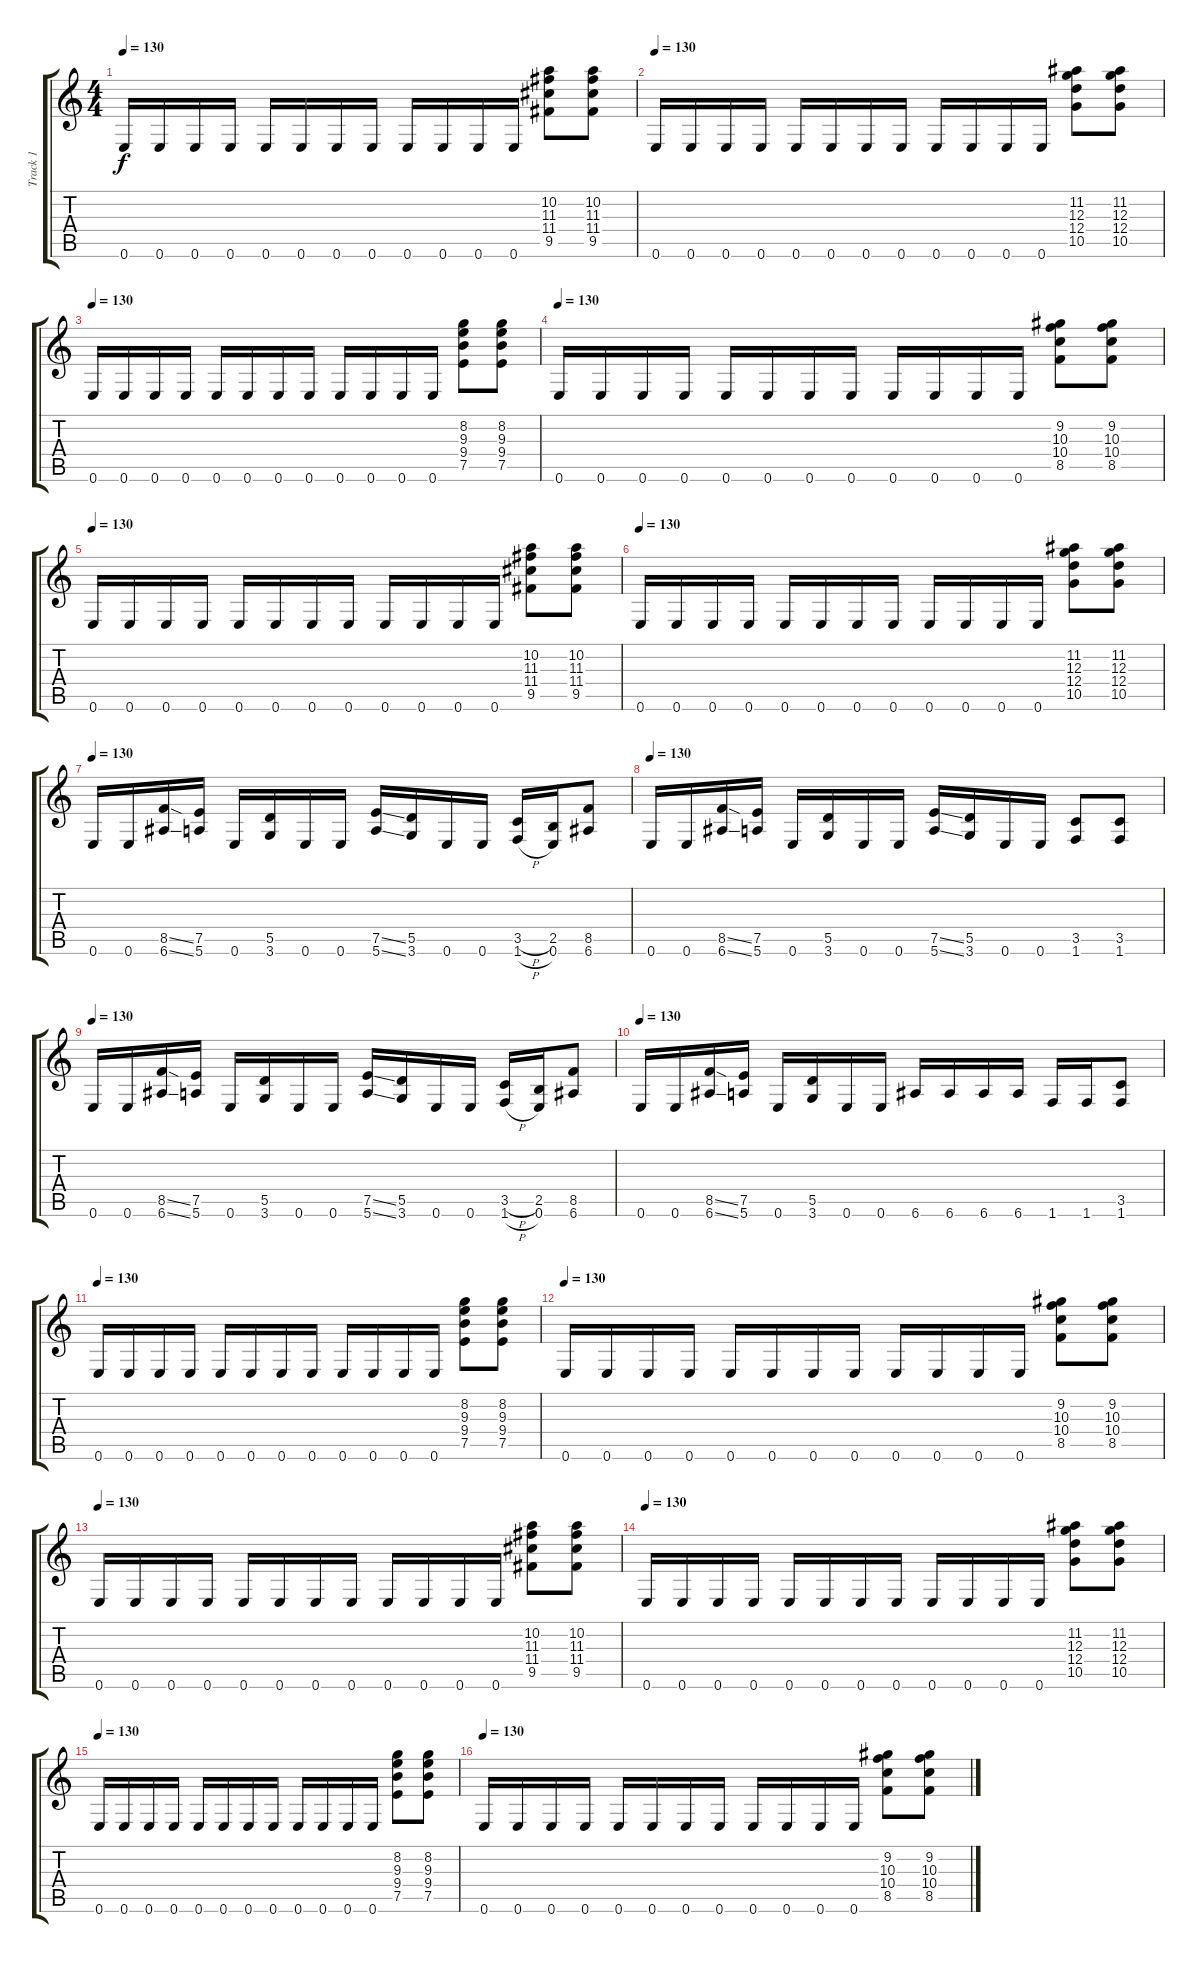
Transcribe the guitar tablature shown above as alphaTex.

\track ("Track 1" "Track 1") {instrument distortionguitar}
\staff {score tabs}
\tuning (E4 B3 G3 D3 A2 E2) {hide}
\ts (4 4)
\tempo 130
\clef g2
\ks c
0.6.16{dy f} 0.6.16 0.6.16 0.6.16 0.6.16 0.6.16 0.6.16 0.6.16 0.6.16 0.6.16 0.6.16 0.6.16 (10.2 11.3 11.4 9.5).8 (10.2 11.3 11.4 9.5).8 |
\tempo 130
0.6.16 0.6.16 0.6.16 0.6.16 0.6.16 0.6.16 0.6.16 0.6.16 0.6.16 0.6.16 0.6.16 0.6.16 (11.2 12.3 12.4 10.5).8 (11.2 12.3 12.4 10.5).8 |
\tempo 130
0.6.16 0.6.16 0.6.16 0.6.16 0.6.16 0.6.16 0.6.16 0.6.16 0.6.16 0.6.16 0.6.16 0.6.16 (8.2 9.3 9.4 7.5).8 (8.2 9.3 9.4 7.5).8 |
\tempo 130
0.6.16 0.6.16 0.6.16 0.6.16 0.6.16 0.6.16 0.6.16 0.6.16 0.6.16 0.6.16 0.6.16 0.6.16 (9.2 10.3 10.4 8.5).8 (9.2 10.3 10.4 8.5).8 |
\tempo 130
0.6.16 0.6.16 0.6.16 0.6.16 0.6.16 0.6.16 0.6.16 0.6.16 0.6.16 0.6.16 0.6.16 0.6.16 (10.2 11.3 11.4 9.5).8 (10.2 11.3 11.4 9.5).8 |
\tempo 130
0.6.16 0.6.16 0.6.16 0.6.16 0.6.16 0.6.16 0.6.16 0.6.16 0.6.16 0.6.16 0.6.16 0.6.16 (11.2 12.3 12.4 10.5).8 (11.2 12.3 12.4 10.5).8 |
\tempo 130
0.6.16 0.6.16 (8.5{ss} 6.6{ss}).16 (7.5 5.6).16 0.6.16 (5.5 3.6).16 0.6.16 0.6.16 (7.5{ss} 5.6{ss}).16 (5.5 3.6).16 0.6.16 0.6.16 (3.5{h} 1.6{h}).16 (2.5 0.6).16 (8.5 6.6).8 |
\tempo 130
0.6.16 0.6.16 (8.5{ss} 6.6{ss}).16 (7.5 5.6).16 0.6.16 (5.5 3.6).16 0.6.16 0.6.16 (7.5{ss} 5.6{ss}).16 (5.5 3.6).16 0.6.16 0.6.16 (3.5 1.6).8 (3.5 1.6).8 |
\tempo 130
0.6.16 0.6.16 (8.5{ss} 6.6{ss}).16 (7.5 5.6).16 0.6.16 (5.5 3.6).16 0.6.16 0.6.16 (7.5{ss} 5.6{ss}).16 (5.5 3.6).16 0.6.16 0.6.16 (3.5{h} 1.6{h}).16 (2.5 0.6).16 (8.5 6.6).8 |
\tempo 130
0.6.16 0.6.16 (8.5{ss} 6.6{ss}).16 (7.5 5.6).16 0.6.16 (5.5 3.6).16 0.6.16 0.6.16 6.6.16 6.6.16 6.6.16 6.6.16 1.6.16 1.6.16 (3.5 1.6).8 |
\tempo 130
0.6.16 0.6.16 0.6.16 0.6.16 0.6.16 0.6.16 0.6.16 0.6.16 0.6.16 0.6.16 0.6.16 0.6.16 (8.2 9.3 9.4 7.5).8 (8.2 9.3 9.4 7.5).8 |
\tempo 130
0.6.16 0.6.16 0.6.16 0.6.16 0.6.16 0.6.16 0.6.16 0.6.16 0.6.16 0.6.16 0.6.16 0.6.16 (9.2 10.3 10.4 8.5).8 (9.2 10.3 10.4 8.5).8 |
\tempo 130
0.6.16 0.6.16 0.6.16 0.6.16 0.6.16 0.6.16 0.6.16 0.6.16 0.6.16 0.6.16 0.6.16 0.6.16 (10.2 11.3 11.4 9.5).8 (10.2 11.3 11.4 9.5).8 |
\tempo 130
0.6.16 0.6.16 0.6.16 0.6.16 0.6.16 0.6.16 0.6.16 0.6.16 0.6.16 0.6.16 0.6.16 0.6.16 (11.2 12.3 12.4 10.5).8 (11.2 12.3 12.4 10.5).8 |
\tempo 130
0.6.16 0.6.16 0.6.16 0.6.16 0.6.16 0.6.16 0.6.16 0.6.16 0.6.16 0.6.16 0.6.16 0.6.16 (8.2 9.3 9.4 7.5).8 (8.2 9.3 9.4 7.5).8 |
\tempo 130
0.6.16 0.6.16 0.6.16 0.6.16 0.6.16 0.6.16 0.6.16 0.6.16 0.6.16 0.6.16 0.6.16 0.6.16 (9.2 10.3 10.4 8.5).8 (9.2 10.3 10.4 8.5).8
